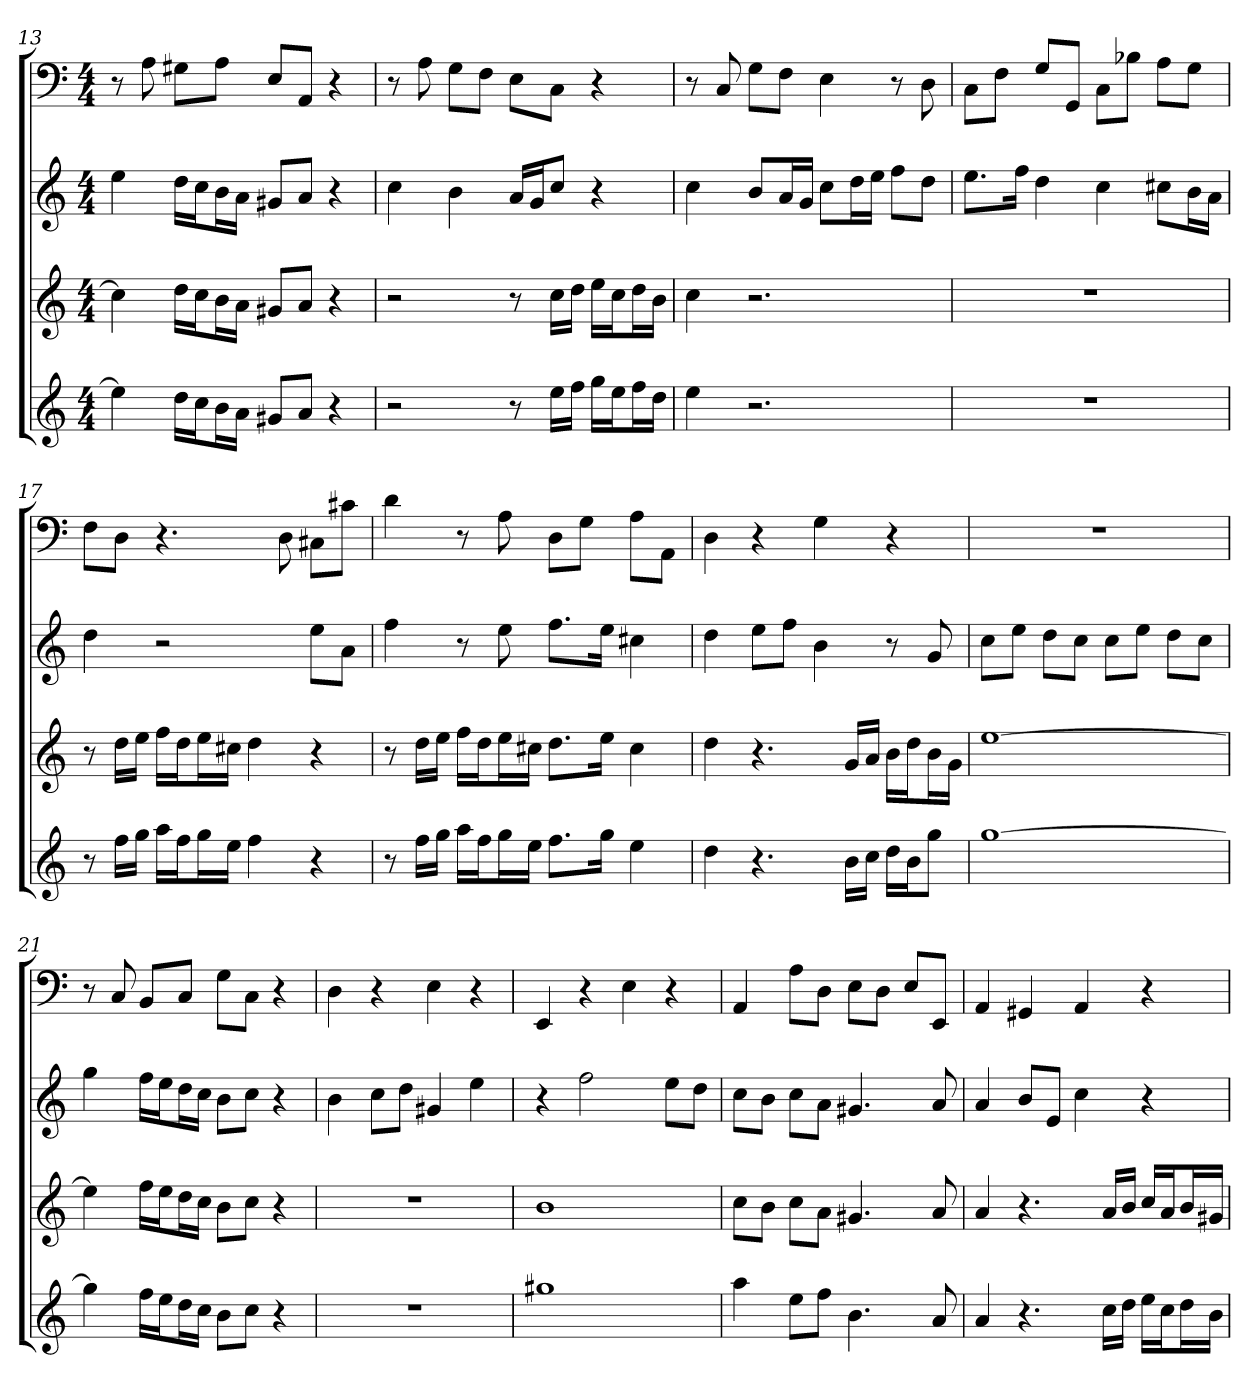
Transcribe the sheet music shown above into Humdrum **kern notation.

**kern	**kern	**kern	**kern
*part4	*part3	*part2	*part1
*staff4	*staff3	*staff2	*staff1
*	*	*	*clefF4
*k[]	*k[]	*k[]	*k[]
*a:	*a:	*a:	*a:
*M4/4	*M4/4	*M4/4	*M4/4
=13	=13	=13	=13
4ee]	4cc]	4ee	8r
.	.	.	8A
16ddLL	16ddLL	16ddLL	8G#X\L
16ccJ	16ccJ	16ccJ	.
16bL	16bL	16bL	8A\J
16aJJ	16aJJ	16aJJ	.
8g#XL	8g#XL	8g#XL	8E/L
8aJ	8aJ	8aJ	8AA/J
4r	4r	4r	4r
=14	=14	=14	=14
2r	2r	4cc	8r
.	.	.	8A
.	.	4b	8G\L
.	.	.	8F\J
8r	8r	16aLL	8E\L
.	.	16gJ	.
16eeLL	16ccLL	8ccJ	8C\J
16ffJJ	16ddJJ	.	.
16ggLL	16eeLL	4r	4r
16eeJ	16ccJ	.	.
16ffL	16ddL	.	.
16ddJJ	16bJJ	.	.
=15	=15	=15	=15
4ee	4cc	4cc	8r
.	.	.	8C
2.r	2.r	8bL	8G\L
.	.	16aL	8F\J
.	.	16gJJ	.
.	.	8ccL	4E
.	.	16ddL	.
.	.	16eeJJ	.
.	.	8ffL	8r
.	.	8ddJ	8D
=16	=16	=16	=16
1r	1r	8.eeL	8C\L
.	.	.	8F\J
.	.	16ffJk	.
.	.	4dd	8G/L
.	.	.	8GG/J
.	.	4cc	8C\L
.	.	.	8B-X\J
.	.	8cc#XL	8A\L
.	.	16bL	8G\J
.	.	16aJJ	.
=17	=17	=17	=17
8r	8r	4dd	8F\L
16ffLL	16ddLL	.	8D\J
16ggJJ	16eeJJ	.	.
16aaLL	16ffLL	2r	4.r
16ffJ	16ddJ	.	.
16ggL	16eeL	.	.
16eeJJ	16cc#XJJ	.	.
4ff	4dd	.	.
.	.	.	8D
4r	4r	8eeL	8C#X\L
.	.	8aJ	8c#X\J
=18	=18	=18	=18
8r	8r	4ff	4d
16ffLL	16ddLL	.	.
16ggJJ	16eeJJ	.	.
16aaLL	16ffLL	8r	8r
16ffJ	16ddJ	.	.
16ggL	16eeL	8ee	8A
16eeJJ	16cc#XJJ	.	.
8.ffL	8.ddL	8.ffL	8D\L
.	.	.	8G\J
16ggJk	16eeJk	16eeJk	.
4ee	4cc#	4cc#X	8A\L
.	.	.	8AA\J
=19	=19	=19	=19
4dd	4dd	4dd	4D
4.r	4.r	8eeL	4r
.	.	8ffJ	.
.	.	4b	4G
16bLL	16gLL	.	.
16ccJJ	16aJJ	.	.
16ddLL	16bLL	8r	4r
16bJ	16ddJ	.	.
8ggJ	16bL	8g	.
.	16gJJ	.	.
=20	=20	=20	=20
[1gg	[1ee	8ccL	1r
.	.	8eeJ	.
.	.	8ddL	.
.	.	8ccJ	.
.	.	8ccL	.
.	.	8eeJ	.
.	.	8ddL	.
.	.	8ccJ	.
=21	=21	=21	=21
4gg]	4ee]	4gg	8r
.	.	.	8C
16ffLL	16ffLL	16ffLL	8BB/L
16eeJ	16eeJ	16eeJ	.
16ddL	16ddL	16ddL	8C/J
16ccJJ	16ccJJ	16ccJJ	.
8bL	8bL	8bL	8G\L
8ccJ	8ccJ	8ccJ	8C\J
4r	4r	4r	4r
=22	=22	=22	=22
1r	1r	4b	4D
.	.	8ccL	4r
.	.	8ddJ	.
.	.	4g#X	4E
.	.	4ee	4r
=23	=23	=23	=23
1gg#X	1b	4r	4EE
.	.	2ff	4r
.	.	.	4E
.	.	8eeL	4r
.	.	8ddJ	.
=24	=24	=24	=24
4aa	8ccL	8ccL	4AA
.	8bJ	8bJ	.
8eeL	8ccL	8ccL	8A\L
8ffJ	8aJ	8aJ	8D\J
4.b	4.g#X	4.g#X	8E\L
.	.	.	8D\J
.	.	.	8E/L
8a	8a	8a	8EE/J
=25	=25	=25	=25
4a	4a	4a	4AA
4.r	4.r	8bL	4GG#X
.	.	8eJ	.
.	.	4cc	4AA
16ccLL	16aLL	.	.
16ddJJ	16bJJ	.	.
16eeLL	16ccLL	4r	4r
16ccJ	16aJ	.	.
16ddL	16bL	.	.
16bJJ	16g#XJJ	.	.
=	=	=	=
*-	*-	*-	*-
